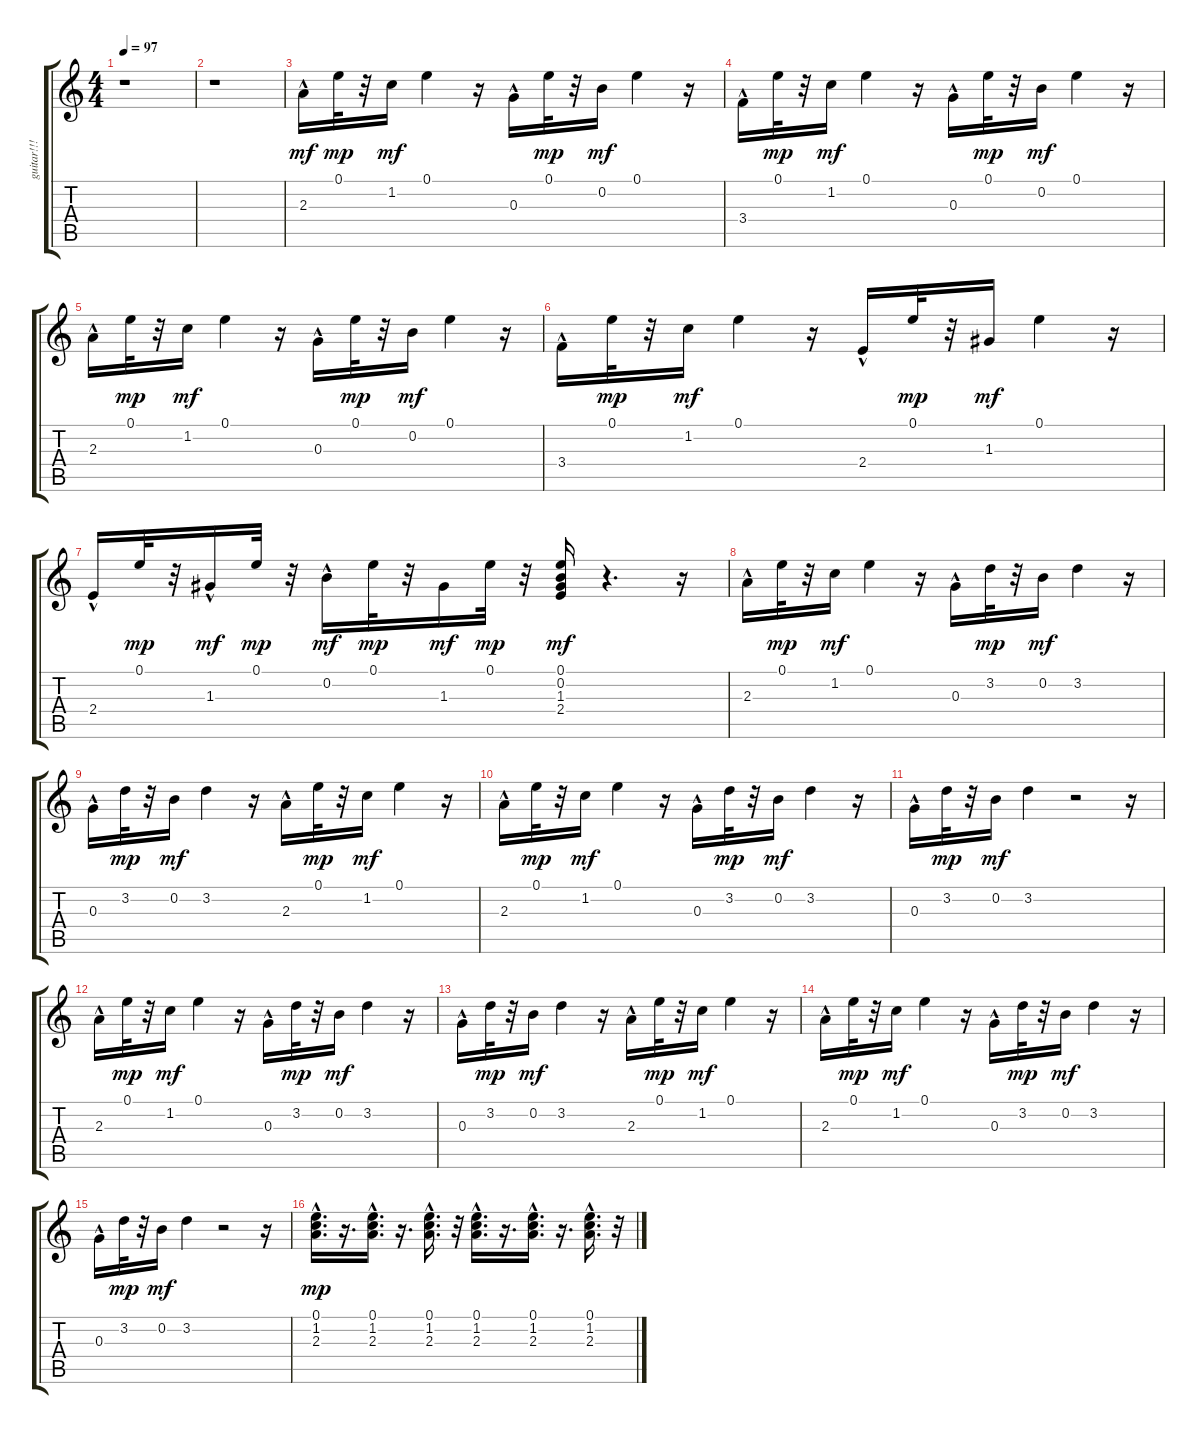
\track ("guitar!!!" "guitar!!!") {instrument acousticguitarsteel}
\staff {score tabs}
\tuning (E4 B3 G3 D3 A2 E2) {hide}
\ts (4 4)
\tempo 97
\clef g2
\ks c
r.1{dy mp} |
r.1 |
2.3{hac}.16{dy mf} 0.1.32{dy mp} r.32 1.2.16{dy mf} 0.1.4 r.16 0.3{hac}.16 0.1.32{dy mp} r.32 0.2.16{dy mf} 0.1.4 r.16 |
3.4{hac}.16 0.1.32{dy mp} r.32 1.2.16{dy mf} 0.1.4 r.16 0.3{hac}.16 0.1.32{dy mp} r.32 0.2.16{dy mf} 0.1.4 r.16 |
2.3{hac}.16 0.1.32{dy mp} r.32 1.2.16{dy mf} 0.1.4 r.16 0.3{hac}.16 0.1.32{dy mp} r.32 0.2.16{dy mf} 0.1.4 r.16 |
3.4{hac}.16 0.1.32{dy mp} r.32 1.2.16{dy mf} 0.1.4 r.16 2.4{hac}.16 0.1.32{dy mp} r.32 1.3.16{dy mf} 0.1.4 r.16 |
2.4{hac}.16 0.1.32{dy mp} r.32 1.3{hac}.16{dy mf} 0.1.32{dy mp} r.32 0.2{hac}.16{dy mf} 0.1.32{dy mp} r.32 1.3.16{dy mf} 0.1.32{dy mp} r.32 (0.1 0.2 1.3 2.4).16{dy mf} r.4{d} r.16 |
2.3{hac}.16 0.1.32{dy mp} r.32 1.2.16{dy mf} 0.1.4 r.16 0.3{hac}.16 3.2.32{dy mp} r.32 0.2.16{dy mf} 3.2.4 r.16 |
0.3{hac}.16 3.2.32{dy mp} r.32 0.2.16{dy mf} 3.2.4 r.16 2.3{hac}.16 0.1.32{dy mp} r.32 1.2.16{dy mf} 0.1.4 r.16 |
2.3{hac}.16 0.1.32{dy mp} r.32 1.2.16{dy mf} 0.1.4 r.16 0.3{hac}.16 3.2.32{dy mp} r.32 0.2.16{dy mf} 3.2.4 r.16 |
0.3{hac}.16 3.2.32{dy mp} r.32 0.2.16{dy mf} 3.2.4 r.2 r.16 |
2.3{hac}.16 0.1.32{dy mp} r.32 1.2.16{dy mf} 0.1.4 r.16 0.3{hac}.16 3.2.32{dy mp} r.32 0.2.16{dy mf} 3.2.4 r.16 |
0.3{hac}.16 3.2.32{dy mp} r.32 0.2.16{dy mf} 3.2.4 r.16 2.3{hac}.16 0.1.32{dy mp} r.32 1.2.16{dy mf} 0.1.4 r.16 |
2.3{hac}.16 0.1.32{dy mp} r.32 1.2.16{dy mf} 0.1.4 r.16 0.3{hac}.16 3.2.32{dy mp} r.32 0.2.16{dy mf} 3.2.4 r.16 |
0.3{hac}.16 3.2.32{dy mp} r.32 0.2.16{dy mf} 3.2.4 r.2 r.16 |
(0.1{hac} 1.2{hac} 2.3{hac}).16{d dy mp} r.16{d} (0.1{hac} 1.2{hac} 2.3{hac}).16{d} r.16{d} (0.1{hac} 1.2{hac} 2.3{hac}).16{d} r.32 (0.1{hac} 1.2{hac} 2.3{hac}).16{d} r.16{d} (0.1{hac} 1.2{hac} 2.3{hac}).16{d} r.16{d} (0.1{hac} 1.2{hac} 2.3{hac}).16{d} r.32
